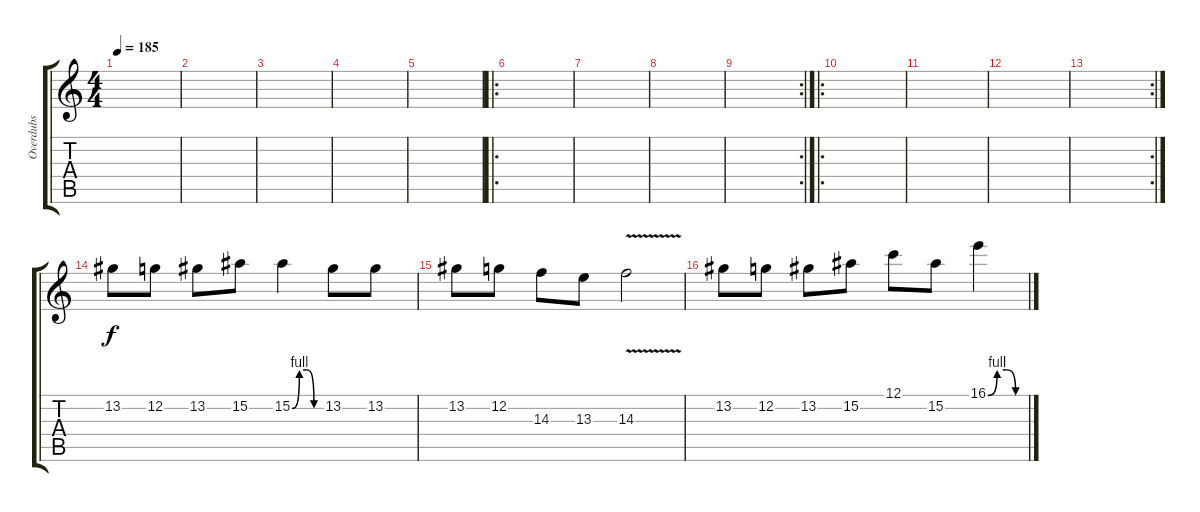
\track ("Overdubs" "Overdubs") {instrument distortionguitar}
\staff {score tabs}
\tuning (C4 G3 Eb3 Bb2 F2 C2) {hide}
\ts (4 4)
\tempo 185
\clef g2
\ks c
|
|
|
|
|
\ro
|
|
|
\rc 2
|
\ro
|
|
|
\rc 2
|
13.2.8 12.2.8 13.2.8 15.2.8 15.2{be (custom 0 0 15 4 30 4 45 0 60 0)}.4 13.2.8 13.2.8 |
13.2.8 12.2.8 14.3.8 13.3.8 14.3{v}.2 |
13.2.8 12.2.8 13.2.8 15.2.8 12.1.8 15.2.8 16.1{be (custom 0 0 15 4 30 4 45 0 60 0)}.4
